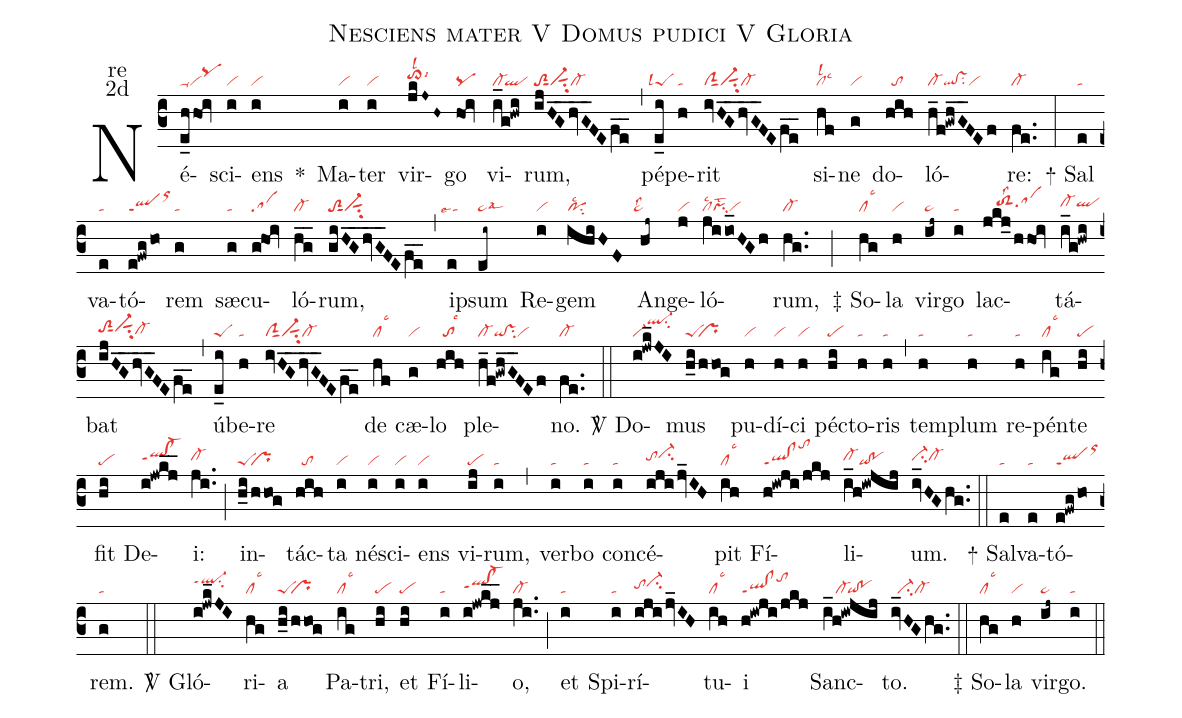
name:Nesciens mater V Domus pudici V Gloria;
office-part:re;
mode:2d;
nabc-lines:1;
%%
(c3) Né(e_hhoi|ta-vipqhj)sci(i|vi)ens(i|vi) <sp>*</sp>() Ma(i|vi)ter(i|vi) vir(jkJ~H~|to>hilsl2lsi6)go(hoi|pq) vi(i_g!hwi|cl-`ql)rum,(ijHG__hvG__FEfe__|toS2sut1vi-sut1su2cl-) (,) pé(e_i|``peSlsl4)pe(h|ta)rit(ivHG__hvG__FEfe__|clSsut1vi-sut1su2cl-) si(hf|cllsl2lsc3)ne(g|vi) do(hih|//to)ló(h_f!gwhG__FEf|cl-ql!vssu2vi)re:(fe..|cl-) (:)

<sp>+</sp> Sal(e|ta)va(e|ta)tó(e!fwg/ho|qlppt1orhl)rem(g|ta) sæ(g|ta)cu(g@hoi|sa)ló(hg__|cl-)rum,(giHG__hvG__FEfe__|toS2sut1vi-sut1su2) (,) ip(e|``talse4)sum(ei~|ta>lsal3) Re(i|vi)gem(ihiHF|posu2lsc2) An(hj~|``ta>lss2)ge(j|vi)ló(jiio_HGh|cllsc2pisu1lst2vi)rum,(hg..|cl-) (;)

<sp>‡</sp> So(hg|cllsc3)la(h|vi) vir(ij~|ta>)go(i|ta) lac(jkj_hhoi|////toS2hhlss2sahh)tá(i_g!hwi|cl-hhqlhh)bat(ijHG__hvG__FEfe__|toS2hhsut1vi-hhsut1su2cl-hg) (,) ú(e_i|peS)be(h|ta)re(ivHG__hvG__FEfe__|clSsut1vi-sut1su2cl-) de(hf|cllsc3) cæ(g|vi)lo(hih|//tolsc3) ple(h_f!gwhG__FEf|cl-qi!vssu2vi)no.(fe..|cl-) (::)

<sp>V/</sp> Do(i!jwk_JI|vi-ql-hksu2)mus(h_i/hhog|peS``pr) pu(h|vi)dí(h|vi)ci(h|vi) péc(hi|pe)to(h|ta)ris(h|ta) (,) tem(h|ta)plum(h|ta) re(h|ta)pén(ig|cllsc3)te(hi|pe) fit(hi|pe) De(i!jwkj__|qlhh!cl-hhppt1)i:(ji..|cl-hh) (;) in(h_i/hhog|peS``pr)tác(hih|//to)ta(i|vi) né(i|vi)sci(i|vi)ens(i|vi) vi(ij|pe)rum,(i|ta) (,) ver(i|ta)bo(i|ta) con(i|ta)cé(ijijv_IH|tohhci-hi)pit(ih|cllsc3) Fí(h!iwji/jkj|ql!clppt1tohm)li(i_h!iwjij|cl-hhqi!po)um.(iv_HGhg..|ci-hhcl-hh) (::)

<sp>+</sp> Sal(e|ta)va(e|ta)tó(e!fwg/ho|qlppt1orhl)rem.(g|ta) (::)

<sp>V/</sp> Gló(i!jwk_JI|ql-hjppt1su2)ri(hg|cllsc3)a(h_i/hhog|peS``pr) Pa(ig|cllsc3)tri,(hi|pe) et(hi|pe) Fí(i|ta)li(i!jwkj__|qlhh!cl-hhppt1)o,(ji..|cl-) (;) et(i|ta) Spi(i|ta)rí(ijijv_IH|tohhci-hi)tu(ih|cllsc3)i(h!iwji/jkj|ql!clppt1tohk) Sanc(i_h!iwjij|////cl-`qi!po)to.(iv_HGhg..|//ci-cl-) (::)

<sp>‡</sp> So(hg|cllsc3)la(h|vi) vir(ij~|ta>)go.(i|ta) (::)
